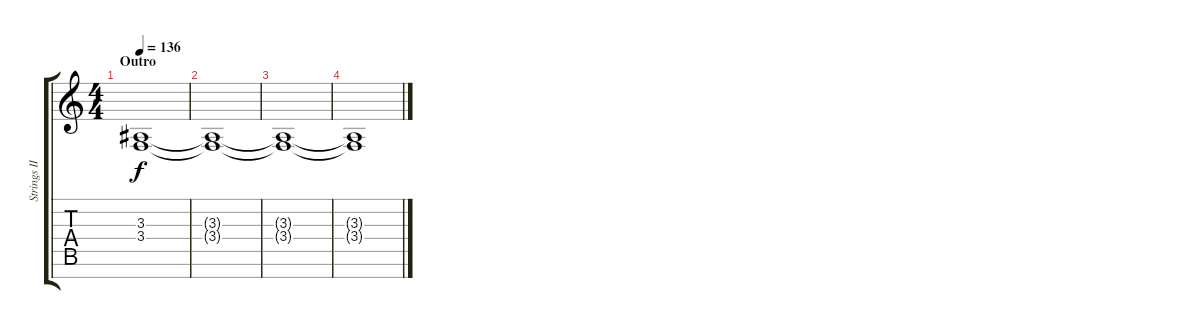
\track ("Strings II" "Strings II") {instrument stringensemble1}
\staff {score tabs}
\tuning (E4 B3 G3 D3 A2 E2 B1) {hide}
\ts (4 4)
\section ("" "Outro")
\tempo 136
\clef g2
\ks c
(3.3 3.4).1{dy f} |
(3.3{t} 3.4{t}).1 |
(3.3{t} 3.4{t}).1{volume 0} |
(3.3{t} 3.4{t}).1
